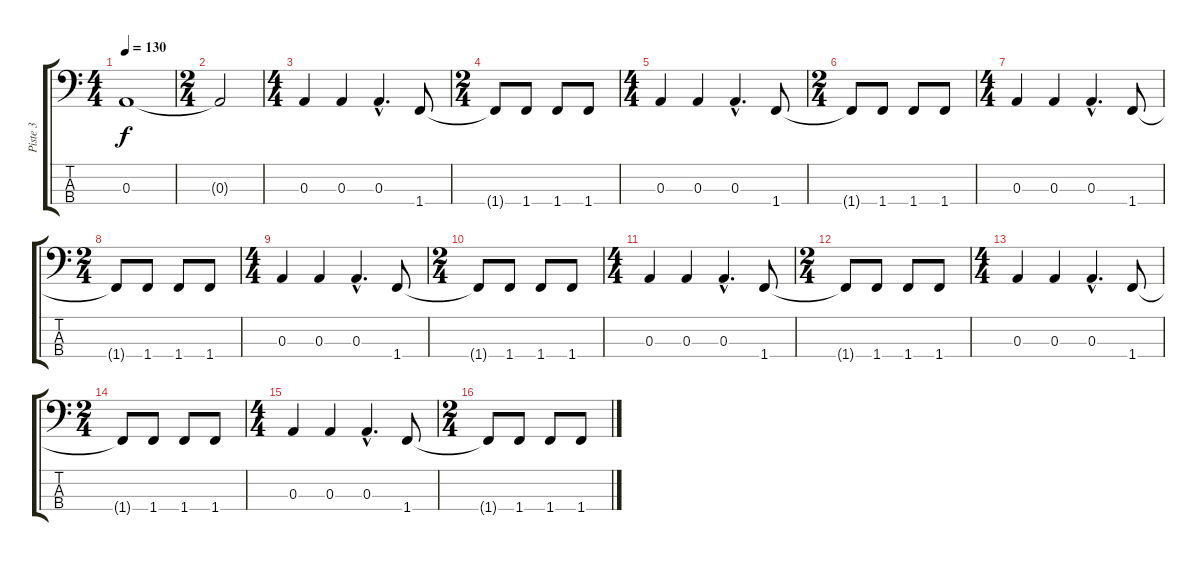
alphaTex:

\track ("Piste 3" "Piste 3") {instrument electricbassfinger}
\staff {score tabs}
\tuning (G2 D2 A1 E1) {hide}
\ts (4 4)
\tempo 130
\clef f4
\ks c
0.3.1{dy f} |
\ts (2 4)
0.3{t}.2 |
\ts (4 4)
0.3.4 0.3.4 0.3{hac}.4{d} 1.4.8 |
\ts (2 4)
1.4{t}.8 1.4.8 1.4.8 1.4.8 |
\ts (4 4)
0.3.4 0.3.4 0.3{hac}.4{d} 1.4.8 |
\ts (2 4)
1.4{t}.8 1.4.8 1.4.8 1.4.8 |
\ts (4 4)
0.3.4 0.3.4 0.3{hac}.4{d} 1.4.8 |
\ts (2 4)
1.4{t}.8 1.4.8 1.4.8 1.4.8 |
\ts (4 4)
0.3.4 0.3.4 0.3{hac}.4{d} 1.4.8 |
\ts (2 4)
1.4{t}.8 1.4.8 1.4.8 1.4.8 |
\ts (4 4)
0.3.4 0.3.4 0.3{hac}.4{d} 1.4.8 |
\ts (2 4)
1.4{t}.8 1.4.8 1.4.8 1.4.8 |
\ts (4 4)
0.3.4 0.3.4 0.3{hac}.4{d} 1.4.8 |
\ts (2 4)
1.4{t}.8 1.4.8 1.4.8 1.4.8 |
\ts (4 4)
0.3.4 0.3.4 0.3{hac}.4{d} 1.4.8 |
\ts (2 4)
1.4{t}.8 1.4.8 1.4.8 1.4.8
